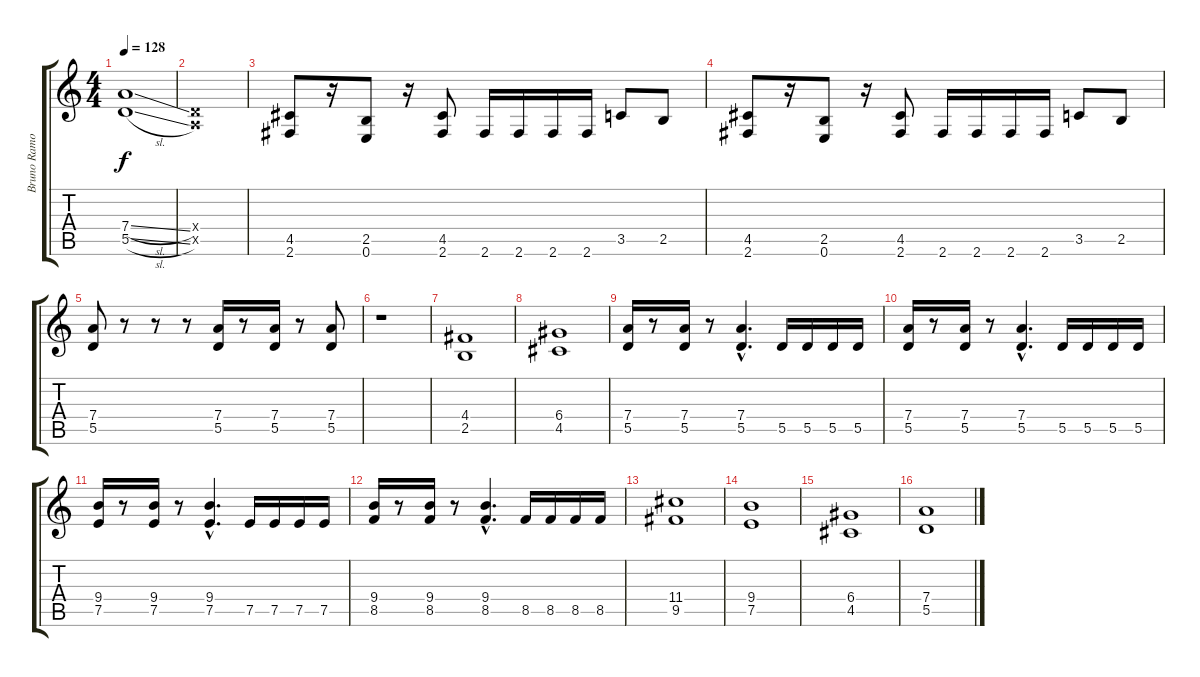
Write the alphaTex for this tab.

\track ("Bruno Ramos" "Bruno Ramo") {instrument distortionguitar}
\staff {score tabs}
\tuning (E4 B3 G3 D3 A2 E2) {hide}
\ts (4 4)
\tempo 128
\clef g2
\ks c
(7.4{sl} 5.5{sl}).1{dy f} |
(0.4{x} 0.5{x}).1 |
(4.5 2.6).8 r.16 (2.5 0.6).8 r.16 (4.5 2.6).8 2.6.16 2.6.16 2.6.16 2.6.16 3.5.8 2.5.8 |
(4.5 2.6).8 r.16 (2.5 0.6).8 r.16 (4.5 2.6).8 2.6.16 2.6.16 2.6.16 2.6.16 3.5.8 2.5.8 |
(7.4 5.5).8 r.8 r.8 r.8 (7.4 5.5).16 r.8 (7.4 5.5).16 r.8 (7.4 5.5).8 |
r.1 |
(4.4 2.5).1 |
(6.4 4.5).1 |
(7.4 5.5).16 r.8 (7.4 5.5).16 r.8 (7.4{hac} 5.5{hac}).4{d} 5.5.16 5.5.16 5.5.16 5.5.16 |
(7.4 5.5).16 r.8 (7.4 5.5).16 r.8 (7.4{hac} 5.5{hac}).4{d} 5.5.16 5.5.16 5.5.16 5.5.16 |
(9.4 7.5).16 r.8 (9.4 7.5).16 r.8 (9.4{hac} 7.5{hac}).4{d} 7.5.16 7.5.16 7.5.16 7.5.16 |
(9.4 8.5).16 r.8 (9.4 8.5).16 r.8 (9.4{hac} 8.5{hac}).4{d} 8.5.16 8.5.16 8.5.16 8.5.16 |
(11.4 9.5).1 |
(9.4 7.5).1 |
(6.4 4.5).1 |
(7.4 5.5).1
